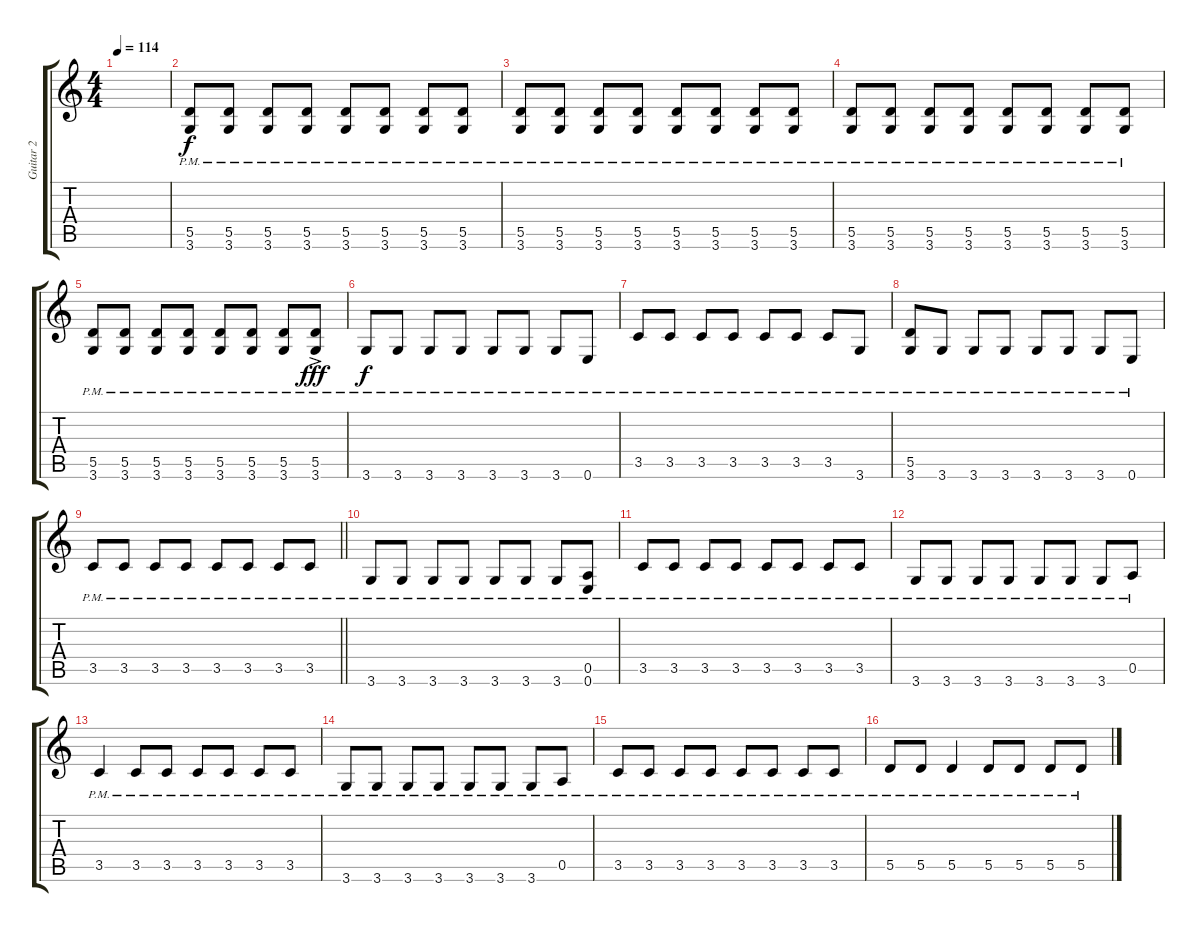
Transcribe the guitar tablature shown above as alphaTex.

\track ("Guitar 2" "Guitar 2") {instrument overdrivenguitar}
\staff {score tabs}
\tuning (E4 B3 G3 D3 A2 E2) {hide}
\ts (4 4)
\tempo 114
\clef g2
\ks c
|
(5.5{pm} 3.6{pm}).8 (5.5{pm} 3.6{pm}).8 (5.5{pm} 3.6{pm}).8 (5.5{pm} 3.6{pm}).8 (5.5{pm} 3.6{pm}).8 (5.5{pm} 3.6{pm}).8 (5.5{pm} 3.6{pm}).8 (5.5{pm} 3.6{pm}).8 |
(5.5{pm} 3.6{pm}).8 (5.5{pm} 3.6{pm}).8 (5.5{pm} 3.6{pm}).8 (5.5{pm} 3.6{pm}).8 (5.5{pm} 3.6{pm}).8 (5.5{pm} 3.6{pm}).8 (5.5{pm} 3.6{pm}).8 (5.5{pm} 3.6{pm}).8 |
(5.5{pm} 3.6{pm}).8 (5.5{pm} 3.6{pm}).8 (5.5{pm} 3.6{pm}).8 (5.5{pm} 3.6{pm}).8 (5.5{pm} 3.6{pm}).8 (5.5{pm} 3.6{pm}).8 (5.5{pm} 3.6{pm}).8 (5.5{pm} 3.6{pm}).8 |
(5.5{pm} 3.6{pm}).8 (5.5{pm} 3.6{pm}).8 (5.5{pm} 3.6{pm}).8 (5.5{pm} 3.6{pm}).8 (5.5{pm} 3.6{pm}).8 (5.5{pm} 3.6{pm}).8 (5.5{pm} 3.6{pm}).8 (5.5{ac pm} 3.6{ac pm}).8{dy fff} |
3.6{pm}.8{dy f} 3.6{pm}.8 3.6{pm}.8 3.6{pm}.8 3.6{pm}.8 3.6{pm}.8 3.6{pm}.8 0.6{pm}.8 |
3.5{pm}.8 3.5{pm}.8 3.5{pm}.8 3.5{pm}.8 3.5{pm}.8 3.5{pm}.8 3.5{pm}.8 3.6{pm}.8 |
(5.5{pm} 3.6{pm}).8 3.6{pm}.8 3.6{pm}.8 3.6{pm}.8 3.6{pm}.8 3.6{pm}.8 3.6{pm}.8 0.6{pm}.8 |
\barLineRight lightlight
3.5{pm}.8 3.5{pm}.8 3.5{pm}.8 3.5{pm}.8 3.5{pm}.8 3.5{pm}.8 3.5{pm}.8 3.5{pm}.8 |
3.6{pm}.8 3.6{pm}.8 3.6{pm}.8 3.6{pm}.8 3.6{pm}.8 3.6{pm}.8 3.6{pm}.8 (0.5{pm} 0.6{pm}).8 |
3.5{pm}.8 3.5{pm}.8 3.5{pm}.8 3.5{pm}.8 3.5{pm}.8 3.5{pm}.8 3.5{pm}.8 3.5{pm}.8 |
3.6{pm}.8 3.6{pm}.8 3.6{pm}.8 3.6{pm}.8 3.6{pm}.8 3.6{pm}.8 3.6{pm}.8 0.5{pm}.8 |
3.5{pm}.4 3.5{pm}.8 3.5{pm}.8 3.5{pm}.8 3.5{pm}.8 3.5{pm}.8 3.5{pm}.8 |
3.6{pm}.8 3.6{pm}.8 3.6{pm}.8 3.6{pm}.8 3.6{pm}.8 3.6{pm}.8 3.6{pm}.8 0.5{pm}.8 |
3.5{pm}.8 3.5{pm}.8 3.5{pm}.8 3.5{pm}.8 3.5{pm}.8 3.5{pm}.8 3.5{pm}.8 3.5{pm}.8 |
5.5{pm}.8 5.5{pm}.8 5.5{pm}.4 5.5{pm}.8 5.5{pm}.8 5.5{pm}.8 5.5{pm}.8
